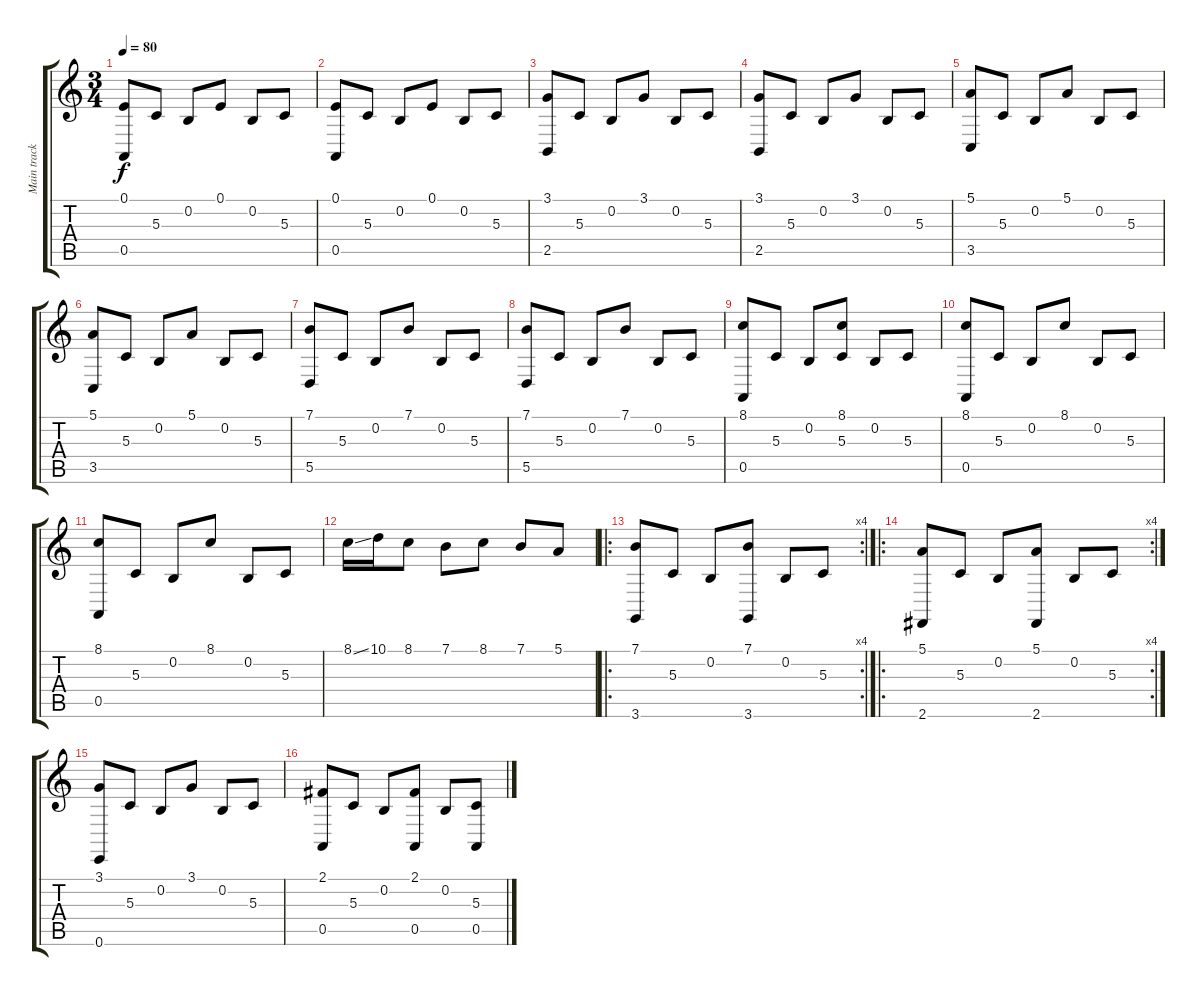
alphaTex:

\track ("Main track" "Main track") {instrument acousticgrandpiano}
\staff {score tabs}
\tuning (E4 B3 G3 D3 A2 E2) {hide}
\ts (3 4)
\tempo 80
\clef g2
\ks c
(0.1 0.5).8{dy f instrument acousticgrandpiano} 5.3.8 0.2.8 0.1.8 0.2.8 5.3.8 |
(0.1 0.5).8 5.3.8 0.2.8 0.1.8 0.2.8 5.3.8 |
(3.1 2.5).8 5.3.8 0.2.8 3.1.8 0.2.8 5.3.8 |
(3.1 2.5).8 5.3.8 0.2.8 3.1.8 0.2.8 5.3.8 |
(5.1 3.5).8 5.3.8 0.2.8 5.1.8 0.2.8 5.3.8 |
(5.1 3.5).8 5.3.8 0.2.8 5.1.8 0.2.8 5.3.8 |
(7.1 5.5).8 5.3.8 0.2.8 7.1.8 0.2.8 5.3.8 |
(7.1 5.5).8 5.3.8 0.2.8 7.1.8 0.2.8 5.3.8 |
(8.1 0.5).8 5.3.8 0.2.8 (8.1 5.3).8 0.2.8 5.3.8 |
(8.1 0.5).8 5.3.8 0.2.8 8.1.8 0.2.8 5.3.8 |
(8.1 0.5).8 5.3.8 0.2.8 8.1.8 0.2.8 5.3.8 |
8.1{ss}.16 10.1.16 8.1.8 7.1.8 8.1.8 7.1.8 5.1.8 |
\ro
\rc 4
(7.1 3.6).8 5.3.8 0.2.8 (7.1 3.6).8 0.2.8 5.3.8 |
\ro
\rc 4
(5.1 2.6).8 5.3.8 0.2.8 (5.1 2.6).8 0.2.8 5.3.8 |
(3.1 0.6).8 5.3.8 0.2.8 3.1.8 0.2.8 5.3.8 |
(2.1 0.5).8 5.3.8 0.2.8 (2.1 0.5).8 0.2.8 (5.3 0.5).8
